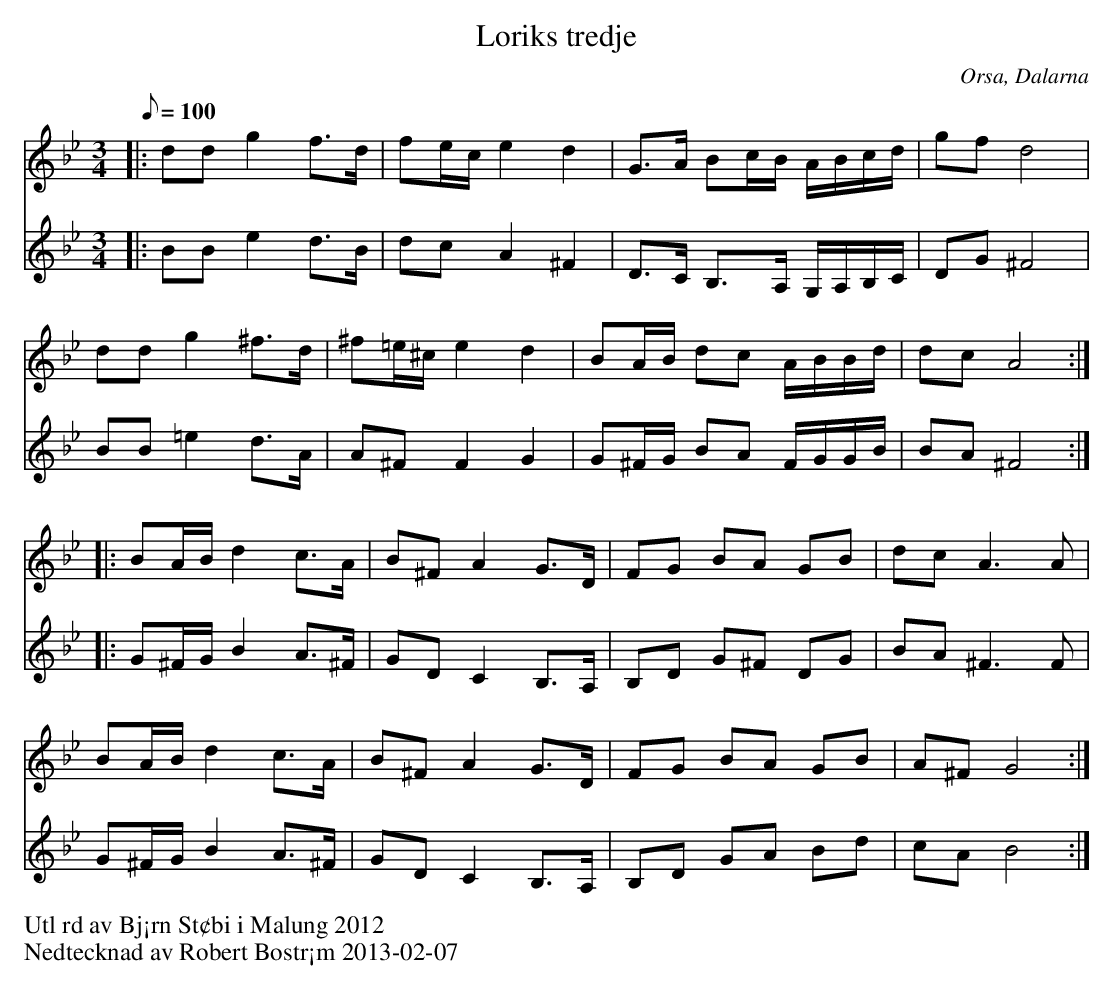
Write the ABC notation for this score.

X:1
T:Loriks tredje
O:Orsa, Dalarna
M:3/4
L:1/8
K:Gm
Q:100
%%score (T1) (B1)
V:T1  clef=treble
V:B1 clef=treble % clef=bass   %octave=+2 %middle=d %octave=-2
[V:T1]|:dd g2 f3/2d/|fe/c/ e2 d2|G3/2A/ Bc/B/ A/B/c/d/ | gfd4 |
[V:B1]|:BB e2 d3/2B/|dc A2 ^F2|D3/2C/ B,3/2A,/ G,/A,/B,/C/|DG ^F4|
[V:T1]dd g2 ^f3/d/|^f=e/^c/ e2 d2|BA/B/ dc A/B/B/d/ | dc A4 :|
[V:B1]BB =e2 d3/2A/|A^F F2G2|G^F/G/ BA F/G/G/B/|BA ^F4:|
[V:T1]|:BA/B/ d2 c3/A/  |B^F A2 G3/D/|FG BA GB |dc A3 A|
[V:B1]|:G^F/G/ B2 A3/^F/|GD C2 B,3/A,/|B,D G^F DG |BA ^F3 F|
[V:T1]BA/B/ d2 c3/A/|B^F A2 G3/D/|FG BA GB |A^F G4:|
[V:B1]G^F/G/ B2 A3/^F/|GD C2 B,3/A,/|B,D GA Bd|cA B4:|
%%begintext
Utl rd av Bj¡rn St¢bi i Malung 2012
Nedtecknad av Robert Bostr¡m 2013-02-07
